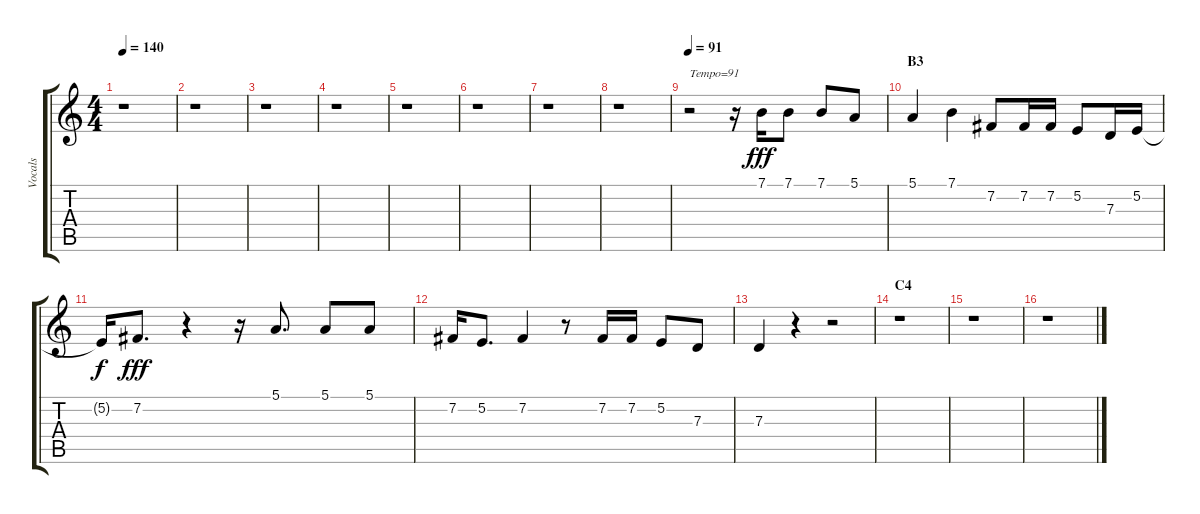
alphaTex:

\track ("Vocals" "Vocals") {instrument lead6voice}
\staff {score tabs}
\tuning (E4 B3 G3 D3 A2 E2) {hide}
\ts (4 4)
\tempo 140
\clef g2
\ks c
r.1{dy fff} |
r.1 |
r.1 |
r.1 |
r.1 |
r.1 |
r.1 |
r.1 |
\tempo 91
r.2{txt "Tempo=91"} r.16 7.1.16 7.1.8 7.1.8 5.1.8 |
\section ("" "B3")
5.1.4 7.1.4 7.2.8 7.2.16 7.2.16 5.2.8 7.3.16 5.2.16 |
5.2{t}.16{dy f} 7.2.8{d dy fff} r.4 r.16 5.1.8{d} 5.1.8 5.1.8 |
7.2.16 5.2.8{d} 7.2.4 r.8 7.2.16 7.2.16 5.2.8 7.3.8 |
7.3.4 r.4 r.2 |
\section ("" "C4")
r.1 |
r.1 |
r.1
